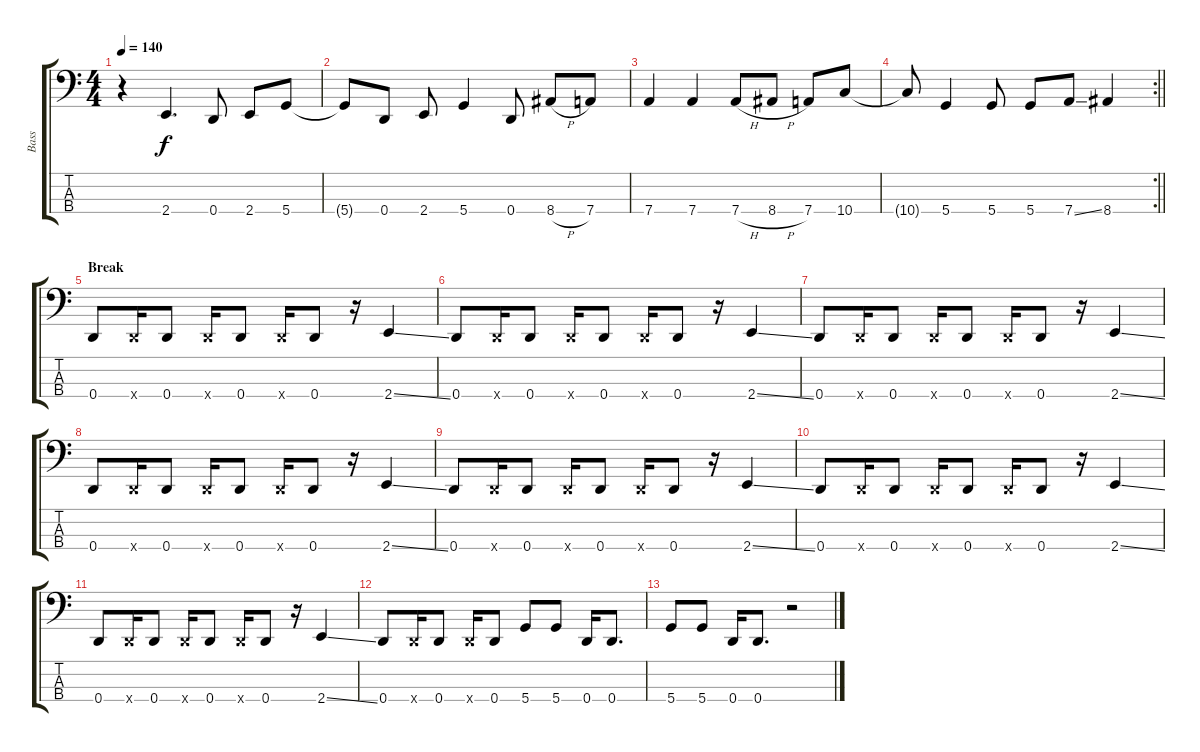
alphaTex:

\track ("Bass" "Bass") {instrument electricbasspick}
\staff {score tabs}
\tuning (G2 D2 A1 D1) {hide}
\ts (4 4)
\tempo 140
\clef f4
\ks c
r.4{dy f} 2.4.4{d} 0.4.8 2.4.8 5.4.8 |
5.4{t}.8 0.4.8 2.4.8 5.4.4 0.4.8 8.4{h}.8 7.4.8 |
7.4.4 7.4.4 7.4{h}.8 8.4{h}.8 7.4.8 10.4.8 |
\rc 2
\barLineRight lightlight
10.4{t}.8 5.4.4 5.4.8 5.4.8 7.4{ss}.8 8.4.4 |
\section ("" "Break")
0.4.8 0.4{x}.16 0.4.8 0.4{x}.16 0.4.8 0.4{x}.16 0.4.8 r.16 2.4{ss}.4 |
0.4.8 0.4{x}.16 0.4.8 0.4{x}.16 0.4.8 0.4{x}.16 0.4.8 r.16 2.4{ss}.4 |
0.4.8 0.4{x}.16 0.4.8 0.4{x}.16 0.4.8 0.4{x}.16 0.4.8 r.16 2.4{ss}.4 |
0.4.8 0.4{x}.16 0.4.8 0.4{x}.16 0.4.8 0.4{x}.16 0.4.8 r.16 2.4{ss}.4 |
0.4.8 0.4{x}.16 0.4.8 0.4{x}.16 0.4.8 0.4{x}.16 0.4.8 r.16 2.4{ss}.4 |
0.4.8 0.4{x}.16 0.4.8 0.4{x}.16 0.4.8 0.4{x}.16 0.4.8 r.16 2.4{ss}.4 |
0.4.8 0.4{x}.16 0.4.8 0.4{x}.16 0.4.8 0.4{x}.16 0.4.8 r.16 2.4{ss}.4 |
0.4.8 0.4{x}.16 0.4.8 0.4{x}.16 0.4.8 5.4.8 5.4.8 0.4.16 0.4.8{d} |
5.4.8 5.4.8 0.4.16 0.4.8{d} r.2
